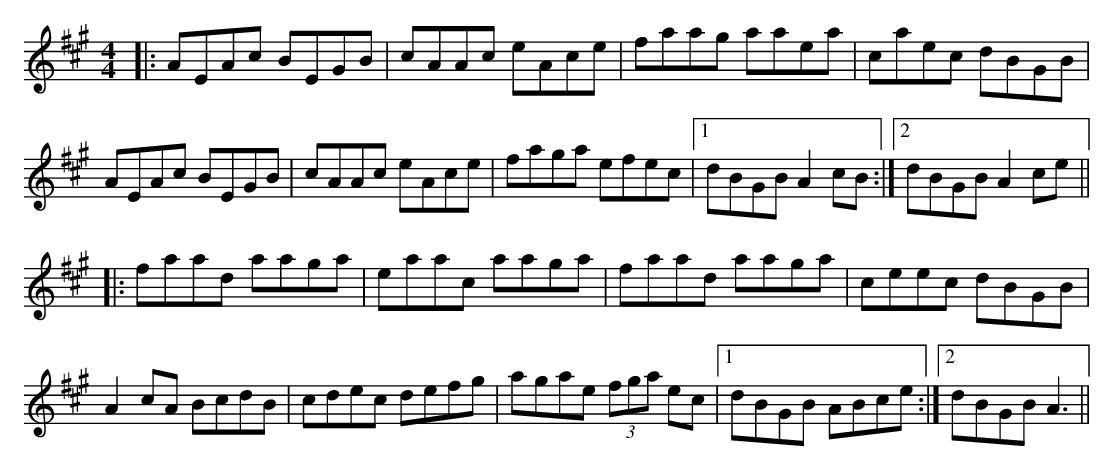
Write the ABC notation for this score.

X:1
M:4/4
K:A
|:AEAc BEGB|cAAc eAce|faag aaea|caec dBGB|
AEAc BEGB|cAAc eAce|faga efec|1 dBGB A2 cB:|2 dBGB A2ce||
|:faad aaga|eaac aaga|faad aaga|ceec dBGB|
A2cA BcdB|cdec defg|agae (3fga ec|1 dBGB ABce:|2 dBGB A3||
